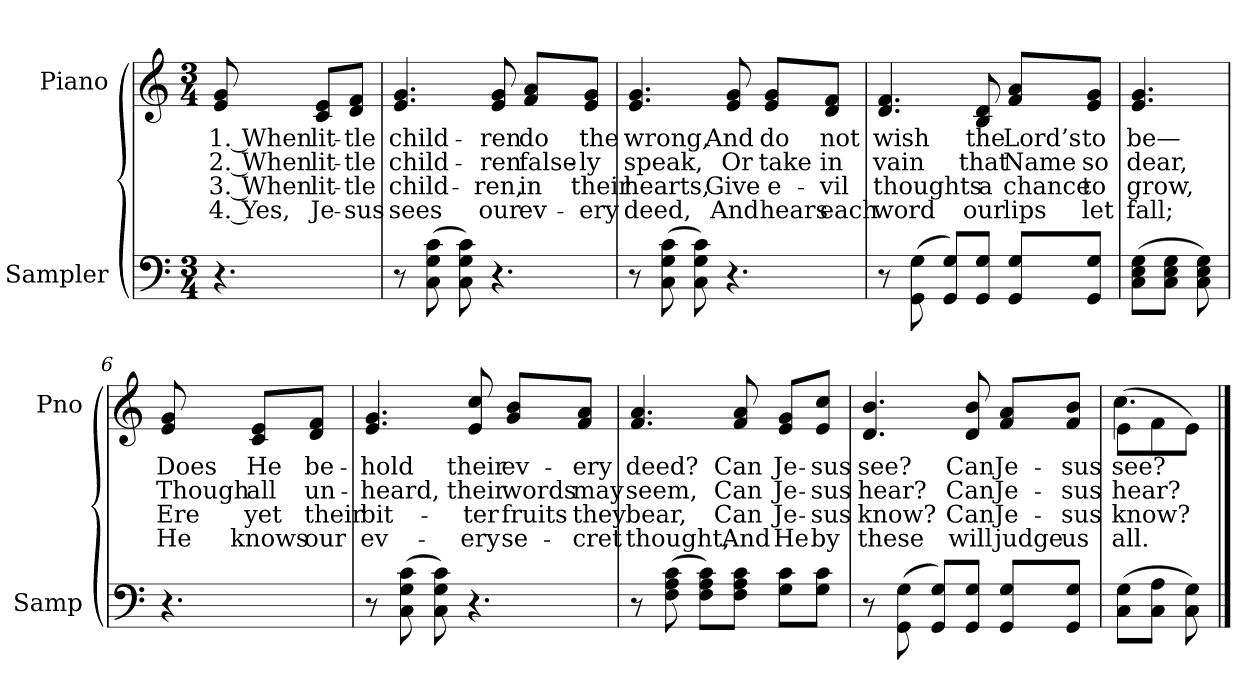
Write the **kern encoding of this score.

**kern	**kern	**text	**text	**text	**text
*part2	*part1	*part1	*part1	*part1	*part1
*staff2	*staff1	*staff1	*staff1	*staff1	*staff1
*I"Sampler	*I"Piano	*	*	*	*
*I'Samp	*I'Pno	*	*	*	*
*clefF4	*clefG2	*	*	*	*
*M3/4	*M3/4	*	*	*	*
=1	=1	=1	=1	=1	=1
4.r	8e 8g	1. When	2. When	3. When	4. Yes,
.	8c/ 8e/L	lit-	lit-	lit-	Je-
.	8d/ 8f/J	-tle	-tle	-tle	-sus
=2	=2	=2	=2	=2	=2
8r	4.e 4.g	child-	child-	child-	sees
(8C\ 8G\ 8c\	.	.	.	.	.
8C\ 8G\ 8c\)	.	.	.	.	.
4.r	8e 8g	-ren	-ren	-ren,	our
.	8f/ 8a/L	do	false-	in	ev-
.	8e/ 8g/J	the	-ly	their	-ery
=3	=3	=3	=3	=3	=3
8r	4.e 4.g	wrong,	speak,	hearts,	deed,
(8C\ 8G\ 8c\	.	.	.	.	.
8C\ 8G\ 8c\)	.	.	.	.	.
4.r	8e 8g	And	Or	Give	And
.	8e/ 8g/L	do	take	e-	hears
.	8d/ 8f/J	not	in	-vil	each
=4	=4	=4	=4	=4	=4
8r	4.d 4.f	wish	vain	thoughts	word
(8GG\ 8G\	.	.	.	.	.
8GG/ 8G/L)	.	.	.	.	.
8GG/ 8G/J	8B 8d	the	that	a	our
8GG/ 8G/L	8f/ 8a/L	Lord’s	Name	chance	lips
8GG/ 8G/J	8e/ 8g/J	to	so	to	let
=5	=5	=5	=5	=5	=5
(8C\ 8E\ 8G\L	4.e 4.g	be—	dear,	grow,	fall;
8C\ 8E\ 8G\J	.	.	.	.	.
8C\ 8E\ 8G\)	.	.	.	.	.
=6	=6	=6	=6	=6	=6
4.r	8e 8g	Does	Though	Ere	He
.	8c/ 8e/L	He	all	yet	knows
.	8d/ 8f/J	be-	un-	their	our
=7	=7	=7	=7	=7	=7
8r	4.e 4.g	-hold	-heard,	bit-	ev-
(8C\ 8G\ 8c\	.	.	.	.	.
8C\ 8G\ 8c\)	.	.	.	.	.
4.r	8e 8cc	their	their	-ter	-ery
.	8g/ 8b/L	ev-	words	fruits	se-
.	8f/ 8a/J	-ery	may	they	-cret
=8	=8	=8	=8	=8	=8
8r	4.f 4.a	deed?	seem,	bear,	thought,
(8F\ 8A\ 8c\	.	.	.	.	.
8F\ 8A\ 8c\L)	.	.	.	.	.
8F\ 8A\ 8c\J	8f 8a	Can	Can	Can	And
8G\ 8c\L	8e/ 8g/L	Je-	Je-	Je-	He
8G\ 8c\J	8e/ 8cc/J	-sus	-sus	-sus	by
=9	=9	=9	=9	=9	=9
8r	4.d 4.b	see?	hear?	know?	these
(8GG\ 8G\	.	.	.	.	.
8GG/ 8G/L)	.	.	.	.	.
8GG/ 8G/J	8d 8b	Can	Can	Can	will
8GG/ 8G/L	8f/ 8a/L	Je-	Je-	Je-	judge
8GG/ 8G/J	8f/ 8b/J	-sus	-sus	-sus	us
=10	=10	=10	=10	=10	=10
*	*^	*	*	*	*
(8C\ 8G\L	(8e\L	4.cc	see?	hear?	know?	all.
8C\ 8A\J	8f\J	.	.	.	.	.
8C\ 8G\)	8e\J)	.	.	.	.	.
*	*v	*v	*	*	*	*
==	==	==	==	==	==
*-	*-	*-	*-	*-	*-
